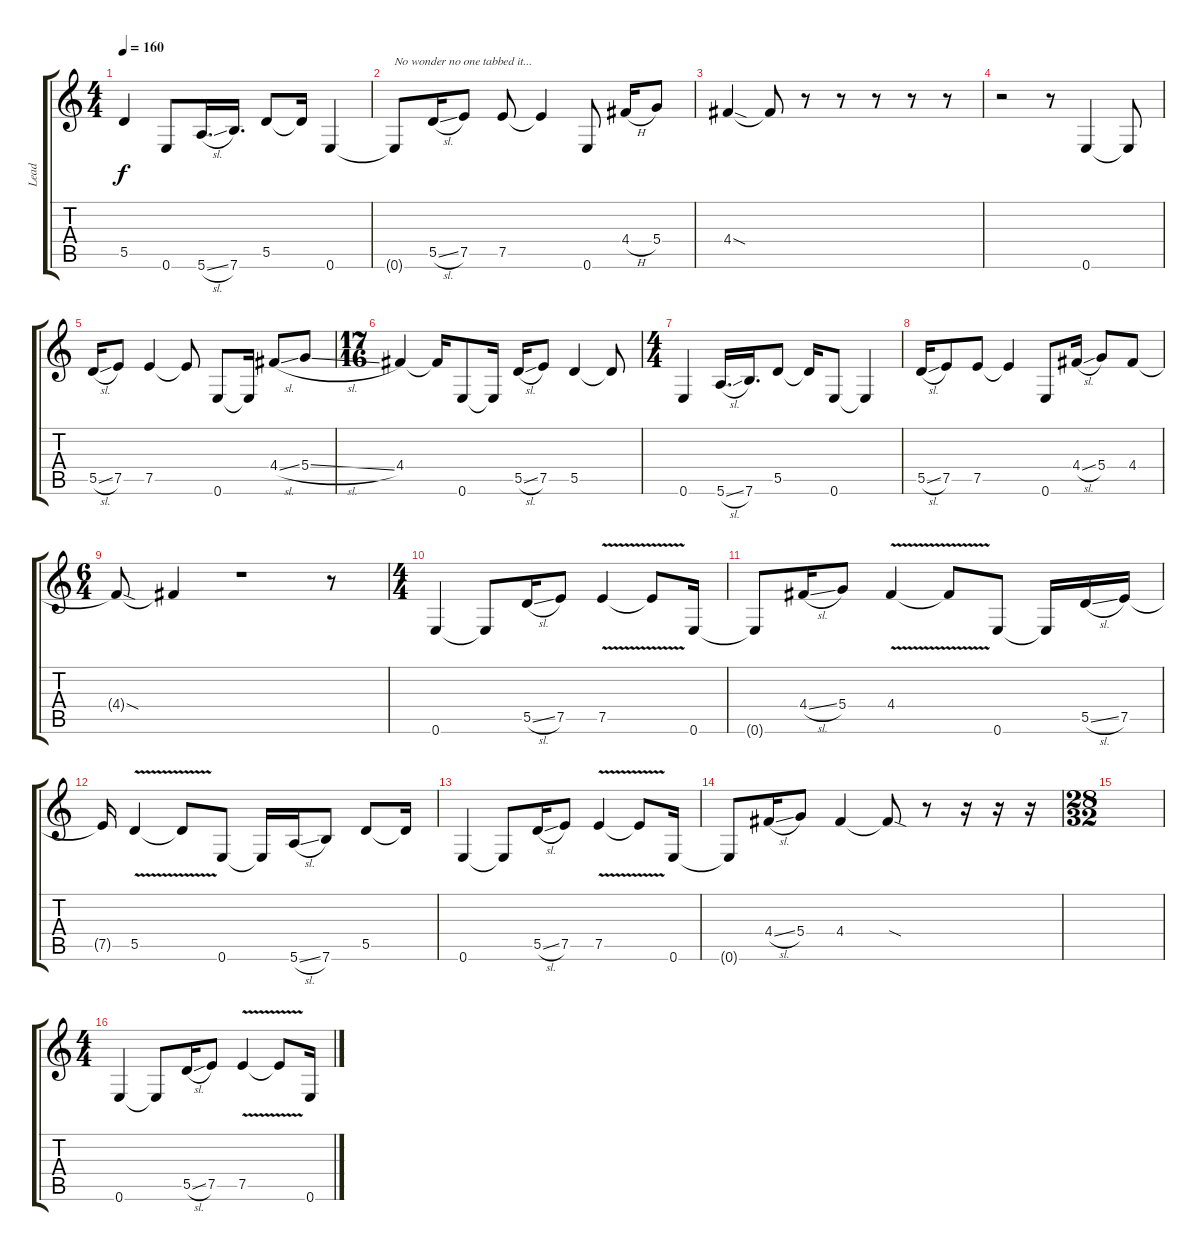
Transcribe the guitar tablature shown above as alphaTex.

\track ("Lead" "Lead") {instrument distortionguitar}
\staff {score tabs}
\tuning (E4 B3 G3 D3 A2 E2) {hide}
\ts (4 4)
\tempo 160
\clef g2
\ks c
5.5{t}.4{dy f} 0.6.8 5.6{sl}.16{d} 7.6.16{d} 5.5.8 5.5{t}.16 0.6.4 |
0.6{t}.8{txt "No wonder no one tabbed it..."} 5.5{sl}.16 7.5.8 7.5.8 7.5{t}.4 0.6.8 4.4{h}.16 5.4.8 |
4.4{sod}.4 4.4{t}.8 r.8 r.8 r.8 r.8 r.8 |
r.2 r.8 0.6.4 0.6{t}.8 |
5.5{sl}.16 7.5.8 7.5.4 7.5{t}.8 0.6.8 0.6{t}.16 4.4{sl}.8 5.4{sl}.8 |
\ts (17 16)
4.4.4 4.4{t}.16 0.6.8 0.6{t}.16 5.5{sl}.16 7.5.8 5.5.4 5.5{t}.8 |
\ts (4 4)
0.6.4 5.6{sl}.16{d} 7.6.16{d} 5.5.8 5.5{t}.16 0.6.8 0.6{t}.4 |
5.5{sl}.16 7.5.8 7.5.8 7.5{t}.4 0.6.8 4.4{sl}.16 5.4.8 4.4.8 |
\ts (6 4)
4.4{sod t}.8 4.4{t}.4 r.1 r.8 |
\ts (4 4)
0.6.4 0.6{t}.8 5.5{sl}.16 7.5.8 7.5{v}.4 7.5{t}.8 0.6.16 |
0.6{t}.8 4.4{sl}.16 5.4.8 4.4{v}.4 4.4{t}.8 0.6.8 0.6{t}.16 5.5{sl}.16 7.5.16 |
7.5{t}.16 5.5{v}.4 5.5{t}.8 0.6.8 0.6{t}.16 5.6{sl}.16 7.6.8 5.5.8 5.5{t}.16 |
0.6.4 0.6{t}.8 5.5{sl}.16 7.5.8 7.5{v}.4 7.5{t}.8 0.6.16 |
0.6{t}.8 4.4{sl}.16 5.4.8 4.4.4 4.4{sod t}.8 r.8 r.16 r.16 r.16 |
\ts (28 32)
|
\ts (4 4)
0.6.4 0.6{t}.8 5.5{sl}.16 7.5.8 7.5{v}.4 7.5{t}.8 0.6.16
